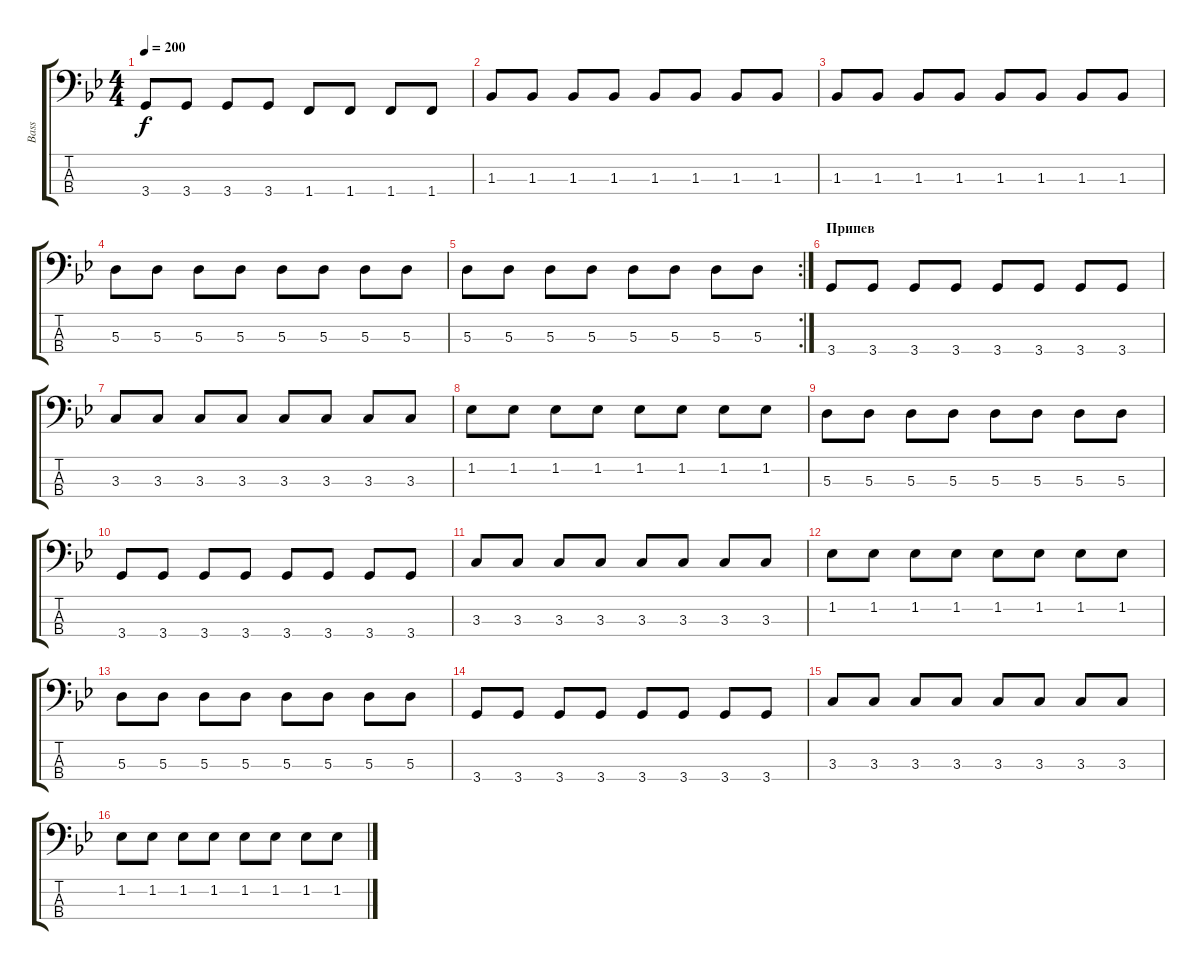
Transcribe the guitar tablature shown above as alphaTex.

\track ("Bass" "Bass") {instrument electricbassfinger}
\staff {score tabs}
\tuning (G2 D2 A1 E1) {hide}
\ts (4 4)
\tempo 200
\clef f4
\ks bb
3.4.8{dy f} 3.4.8 3.4.8 3.4.8 1.4.8 1.4.8 1.4.8 1.4.8 |
1.3.8 1.3.8 1.3.8 1.3.8 1.3.8 1.3.8 1.3.8 1.3.8 |
1.3.8 1.3.8 1.3.8 1.3.8 1.3.8 1.3.8 1.3.8 1.3.8 |
5.3.8 5.3.8 5.3.8 5.3.8 5.3.8 5.3.8 5.3.8 5.3.8 |
\rc 2
5.3.8 5.3.8 5.3.8 5.3.8 5.3.8 5.3.8 5.3.8 5.3.8 |
\section ("" "Припев")
3.4.8 3.4.8 3.4.8 3.4.8 3.4.8 3.4.8 3.4.8 3.4.8 |
3.3.8 3.3.8 3.3.8 3.3.8 3.3.8 3.3.8 3.3.8 3.3.8 |
1.2.8 1.2.8 1.2.8 1.2.8 1.2.8 1.2.8 1.2.8 1.2.8 |
5.3.8 5.3.8 5.3.8 5.3.8 5.3.8 5.3.8 5.3.8 5.3.8 |
3.4.8 3.4.8 3.4.8 3.4.8 3.4.8 3.4.8 3.4.8 3.4.8 |
3.3.8 3.3.8 3.3.8 3.3.8 3.3.8 3.3.8 3.3.8 3.3.8 |
1.2.8 1.2.8 1.2.8 1.2.8 1.2.8 1.2.8 1.2.8 1.2.8 |
5.3.8 5.3.8 5.3.8 5.3.8 5.3.8 5.3.8 5.3.8 5.3.8 |
3.4.8 3.4.8 3.4.8 3.4.8 3.4.8 3.4.8 3.4.8 3.4.8 |
3.3.8 3.3.8 3.3.8 3.3.8 3.3.8 3.3.8 3.3.8 3.3.8 |
1.2.8 1.2.8 1.2.8 1.2.8 1.2.8 1.2.8 1.2.8 1.2.8
